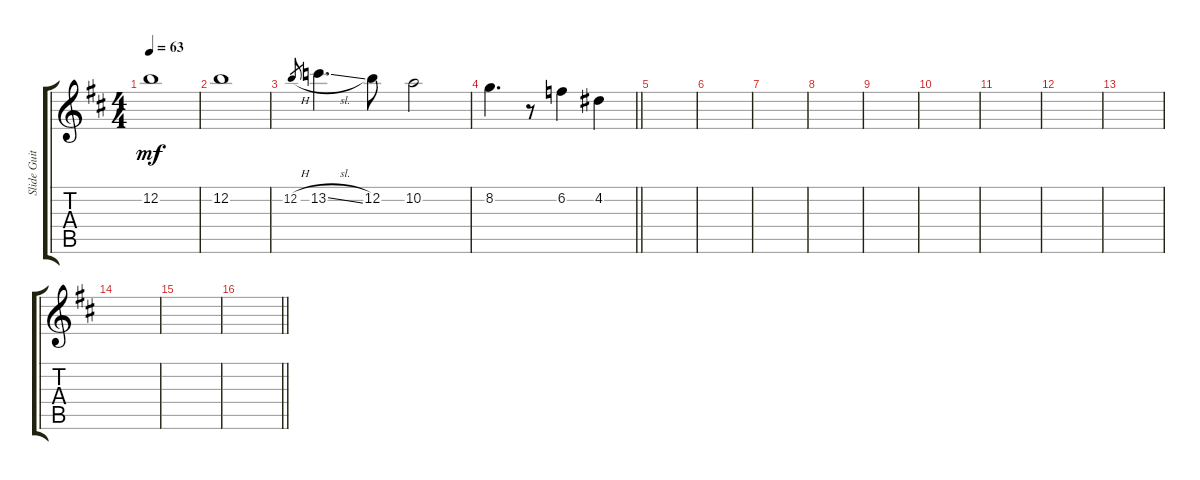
\track ("Slide Guitar 2" "Slide Guit") {instrument electricguitarjazz}
\staff {score tabs}
\tuning (E4 B3 G3 D3 A2 E2) {hide}
\ts (4 4)
\tempo 63
\clef g2
\ks d
12.2.1{dy mf} |
12.2.1 |
12.2{h}.8{gr} 13.2{sl}.4{d} 12.2.8 10.2.2 |
\barLineRight lightlight
8.2.4{d} r.8 6.2.4 4.2.4 |
|
|
|
|
|
|
|
|
|
|
|
\barLineRight lightlight
